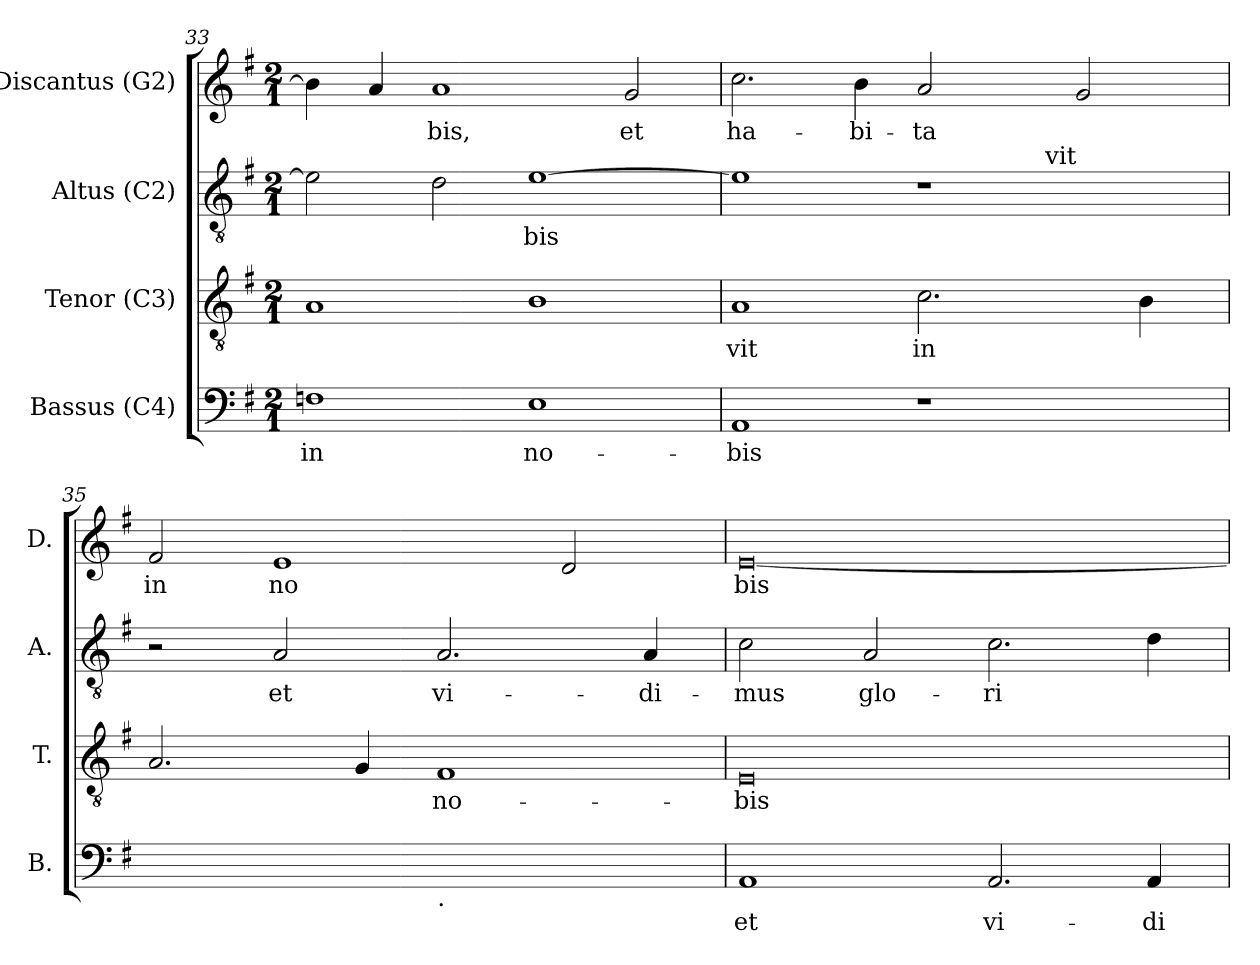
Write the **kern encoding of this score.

**kern	**text	**kern	**text	**kern	**text	**kern	**text
*part4	*part4	*part3	*part3	*part2	*part2	*part1	*part1
*staff4	*staff4	*staff3	*staff3	*staff2	*staff2	*staff1	*staff1
*I"Bassus (C4)	*	*I"Tenor (C3)	*	*I"Altus (C2)	*	*I"Discantus (G2)	*
*I'B.	*	*I'T.	*	*I'A.	*	*I'D.	*
*clefF4	*	*clefGv2	*	*clefGv2	*	*clefG2	*
*k[f#]	*	*k[f#]	*	*k[f#]	*	*k[f#]	*
*G:	*	*G:	*	*G:	*	*G:	*
*M2/1	*	*M2/1	*	*M2/1	*	*M2/1	*
=33	=33	=33	=33	=33	=33	=33	=33
!	!LO:LY:b:cj	!	!LO:LY:b:cj	!	!LO:LY:b:cj	!	!LO:LY:b:cj
1Fn	in	1A	--	2e\]	--	4b\]	--
!	!	!	!	!	!	!	!LO:LY:b:cj
.	.	.	.	.	.	4a/	--
!	!	!	!	!	!LO:LY:b:cj	!	!LO:LY:b:cj
.	.	.	.	2d\	--	1a	-bis,
!	!LO:LY:b:cj	!	!LO:LY:b:cj	!	!LO:LY:b:cj	!	!
1E	no-	1B	--	[>1e	-bis	.	.
!	!	!	!	!	!	!	!LO:LY:b:cj
.	.	.	.	.	.	2g/	et
=34	=34	=34	=34	=34	=34	=34	=34
!	!LO:LY:b:cj	!	!LO:LY:b:cj	!	!LO:LY:b:cj	!	!LO:LY:b:cj
*	*	*	*	*^	*	*	*
1AA	-bis	1A	-vit	1e]	1ryy	.	2.cc\	ha-
!	!	!	!	!	!	!	!	!LO:LY:b:cj
.	.	.	.	.	.	.	4b\	-bi-
!	!	!	!LO:LY:b:cj	!	!	!	!	!LO:LY:b:cj
1r	.	2.c\	in	1r	4ryy	.	2a/	-ta-
.	.	.	.	.	8ryy	.	.	.
.	.	.	.	.	32.ryy	.	.	.
!	!	!	!	!	!LO:TX:a:t=vit	!	!	!
.	.	.	.	.	2ryy	.	.	.
!	!	!	!	!	!	!	!	!LO:LY:b:cj
.	.	.	.	.	.	.	2g/	--
!	!	!	!LO:LY:b:cj	!	!	!	!	!
.	.	4B\	.	.	.	.	.	.
.	.	.	.	.	16ryy	.	.	.
.	.	.	.	.	64ryy	.	.	.
!!LO:PB:g=z
=35	=35	=35	=35	=35	=35	=35	=35	=35
!	!	!	!LO:LY:b:cj	!	!	!	!	!LO:LY:b:cj
*	*	*	*	*v	*v	*	*	*
1ryy	.	2.A/	.	2r	.	2f#/	-in
!	!	!	!	!	!LO:LY:b:cj	!	!LO:LY:b:cj
.	.	.	.	2A/	et	1e	no-
!	!	!	!LO:LY:b:cj	!	!	!	!
.	.	4G/	.	.	.	.	.
!LO:TX:b:t=.	!	!	!	!	!	!	!
!	!	!	!LO:LY:b:cj	!	!LO:LY:b:cj	!	!
1ryy	.	1F#	no-	2.A/	vi-	.	.
!	!	!	!	!	!	!	!LO:LY:b:cj
.	.	.	.	.	.	2d/	--
!	!	!	!	!	!LO:LY:b:cj	!	!
.	.	.	.	4A/	-di-	.	.
=36	=36	=36	=36	=36	=36	=36	=36
!	!LO:LY:b:cj	!	!LO:LY:b:cj	!	!LO:LY:b:cj	!	!LO:LY:b:cj
1AA	et	0E	-bis	2c\	-mus	[<0e	-bis
!	!	!	!	!	!LO:LY:b:cj	!	!
.	.	.	.	2A/	glo-	.	.
!	!LO:LY:b:cj	!	!	!	!LO:LY:b:cj	!	!
2.AA/	vi-	.	.	2.c\	-ri-	.	.
!	!LO:LY:b:cj	!	!	!	!LO:LY:b:cj	!	!
4AA/	-di-	.	.	4d\	--	.	.
=	=	=	=	=	=	=	=
*-	*-	*-	*-	*-	*-	*-	*-
